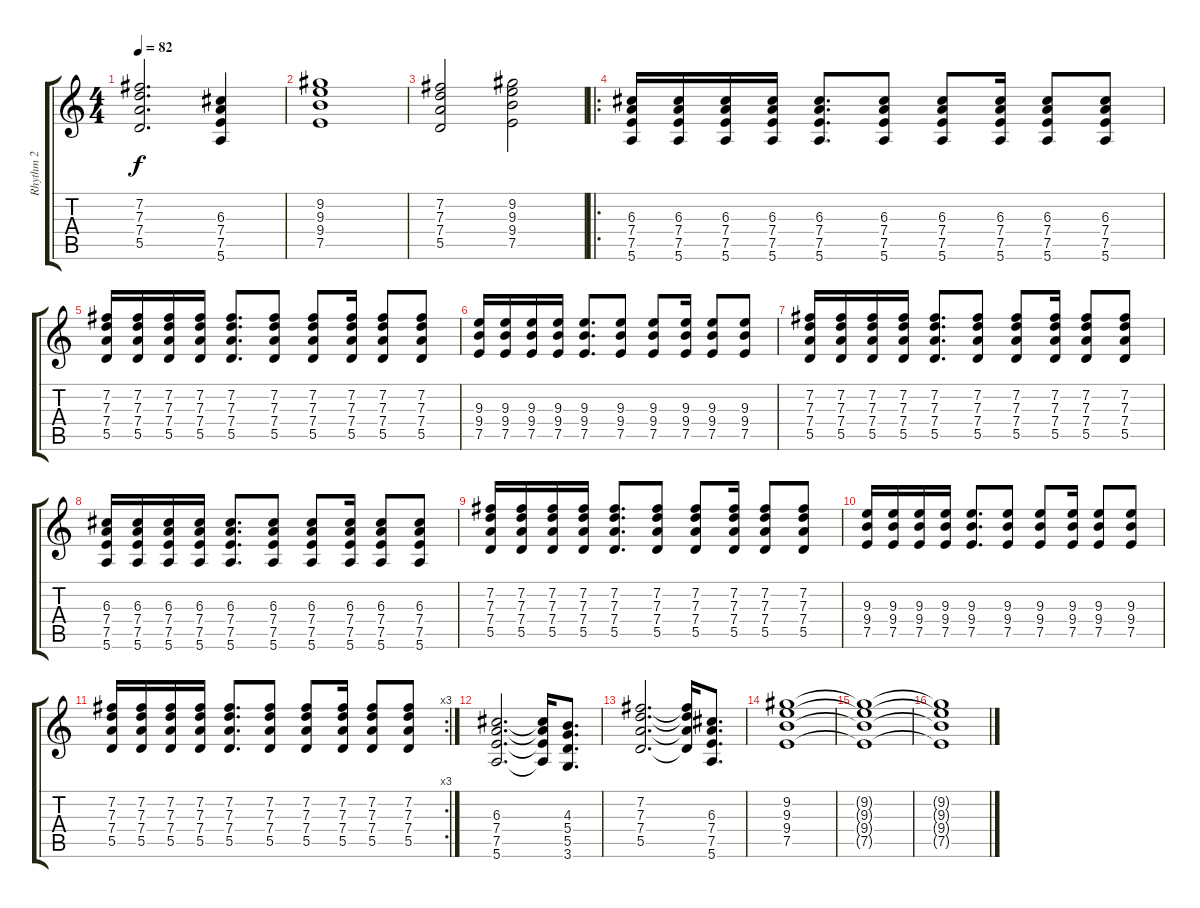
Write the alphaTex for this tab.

\track ("Rhythm 2" "Rhythm 2") {instrument distortionguitar}
\staff {score tabs}
\tuning (E4 B3 G3 D3 A2 E2) {hide}
\ts (4 4)
\tempo 82
\clef g2
\ks c
(7.2 7.3 7.4 5.5).2{d dy f} (6.3 7.4 7.5 5.6).4 |
(9.2 9.3 9.4 7.5).1 |
(7.2 7.3 7.4 5.5).2 (9.2 9.3 9.4 7.5).2 |
\ro
(6.3 7.4 7.5 5.6).16{volume 9} (6.3 7.4 7.5 5.6).16 (6.3 7.4 7.5 5.6).16 (6.3 7.4 7.5 5.6).16 (6.3 7.4 7.5 5.6).8{d} (6.3 7.4 7.5 5.6).8 (6.3 7.4 7.5 5.6).8 (6.3 7.4 7.5 5.6).16 (6.3 7.4 7.5 5.6).8 (6.3 7.4 7.5 5.6).8 |
(7.2 7.3 7.4 5.5).16 (7.2 7.3 7.4 5.5).16 (7.2 7.3 7.4 5.5).16 (7.2 7.3 7.4 5.5).16 (7.2 7.3 7.4 5.5).8{d} (7.2 7.3 7.4 5.5).8 (7.2 7.3 7.4 5.5).8 (7.2 7.3 7.4 5.5).16 (7.2 7.3 7.4 5.5).8 (7.2 7.3 7.4 5.5).8 |
(9.3 9.4 7.5).16 (9.3 9.4 7.5).16 (9.3 9.4 7.5).16 (9.3 9.4 7.5).16 (9.3 9.4 7.5).8{d} (9.3 9.4 7.5).8 (9.3 9.4 7.5).8 (9.3 9.4 7.5).16 (9.3 9.4 7.5).8 (9.3 9.4 7.5).8 |
(7.2 7.3 7.4 5.5).16 (7.2 7.3 7.4 5.5).16 (7.2 7.3 7.4 5.5).16 (7.2 7.3 7.4 5.5).16 (7.2 7.3 7.4 5.5).8{d} (7.2 7.3 7.4 5.5).8 (7.2 7.3 7.4 5.5).8 (7.2 7.3 7.4 5.5).16 (7.2 7.3 7.4 5.5).8 (7.2 7.3 7.4 5.5).8 |
(6.3 7.4 7.5 5.6).16 (6.3 7.4 7.5 5.6).16 (6.3 7.4 7.5 5.6).16 (6.3 7.4 7.5 5.6).16 (6.3 7.4 7.5 5.6).8{d} (6.3 7.4 7.5 5.6).8 (6.3 7.4 7.5 5.6).8 (6.3 7.4 7.5 5.6).16 (6.3 7.4 7.5 5.6).8 (6.3 7.4 7.5 5.6).8 |
(7.2 7.3 7.4 5.5).16 (7.2 7.3 7.4 5.5).16 (7.2 7.3 7.4 5.5).16 (7.2 7.3 7.4 5.5).16 (7.2 7.3 7.4 5.5).8{d} (7.2 7.3 7.4 5.5).8 (7.2 7.3 7.4 5.5).8 (7.2 7.3 7.4 5.5).16 (7.2 7.3 7.4 5.5).8 (7.2 7.3 7.4 5.5).8 |
(9.3 9.4 7.5).16 (9.3 9.4 7.5).16 (9.3 9.4 7.5).16 (9.3 9.4 7.5).16 (9.3 9.4 7.5).8{d} (9.3 9.4 7.5).8 (9.3 9.4 7.5).8 (9.3 9.4 7.5).16 (9.3 9.4 7.5).8 (9.3 9.4 7.5).8 |
\rc 3
(7.2 7.3 7.4 5.5).16 (7.2 7.3 7.4 5.5).16 (7.2 7.3 7.4 5.5).16 (7.2 7.3 7.4 5.5).16 (7.2 7.3 7.4 5.5).8{d} (7.2 7.3 7.4 5.5).8 (7.2 7.3 7.4 5.5).8 (7.2 7.3 7.4 5.5).16 (7.2 7.3 7.4 5.5).8 (7.2 7.3 7.4 5.5).8 |
(6.3 7.4 7.5 5.6).2{d} (6.3{t} 7.4{t} 7.5{t} 5.6{t}).16 (4.3 5.4 5.5 3.6).8{d volume 9} |
(7.2 7.3 7.4 5.5).2{d} (7.2{t} 7.3{t} 7.4{t} 5.5{t}).16 (6.3 7.4 7.5 5.6).8{d} |
(9.2 9.3 9.4 7.5).1 |
(9.2{t} 9.3{t} 9.4{t} 7.5{t}).1 |
(9.2{t} 9.3{t} 9.4{t} 7.5{t}).1
